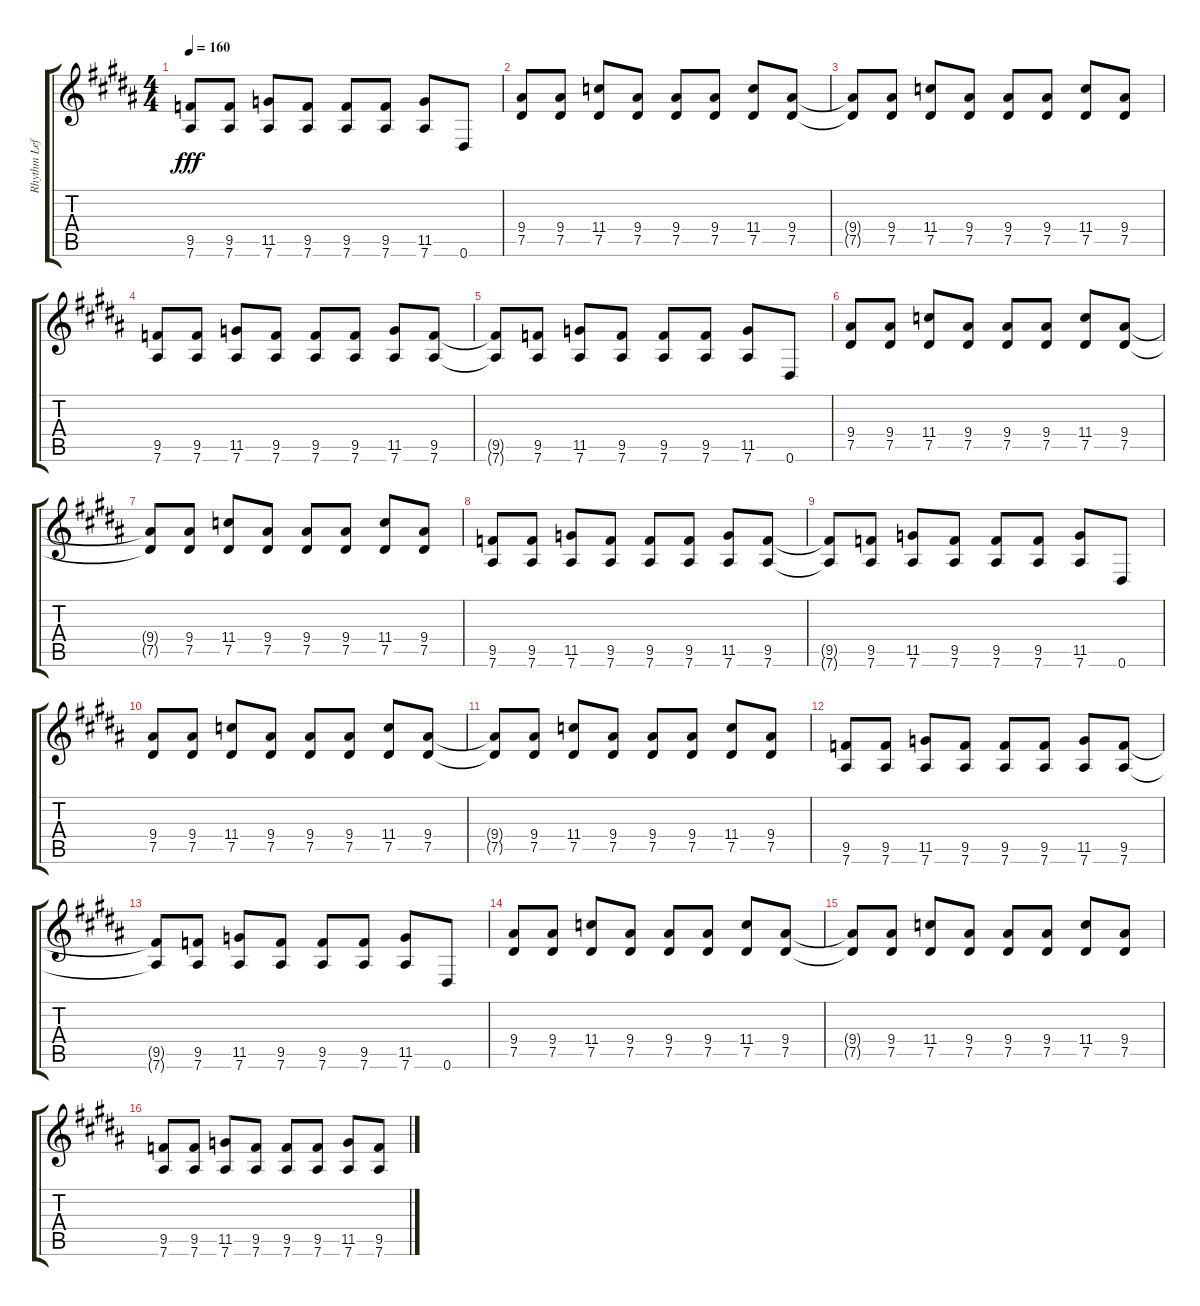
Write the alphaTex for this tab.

\track ("Rhythm Left" "Rhythm Lef") {instrument distortionguitar}
\staff {score tabs}
\tuning (Eb4 Bb3 Gb3 Db3 Ab2 Eb2) {hide}
\ts (4 4)
\tempo 160
\clef g2
\ks g#minor
(9.5{t} 7.6{t}).8{dy fff} (9.5 7.6).8 (11.5 7.6).8 (9.5 7.6).8 (9.5 7.6).8 (9.5 7.6).8 (11.5 7.6).8 0.6.8 |
(9.4 7.5).8 (9.4 7.5).8 (11.4 7.5).8 (9.4 7.5).8 (9.4 7.5).8 (9.4 7.5).8 (11.4 7.5).8 (9.4 7.5).8 |
(9.4{t} 7.5{t}).8 (9.4 7.5).8 (11.4 7.5).8 (9.4 7.5).8 (9.4 7.5).8 (9.4 7.5).8 (11.4 7.5).8 (9.4 7.5).8 |
\ks b
(9.5 7.6).8 (9.5 7.6).8 (11.5 7.6).8 (9.5 7.6).8 (9.5 7.6).8 (9.5 7.6).8 (11.5 7.6).8 (9.5 7.6).8 |
\ks g#minor
(9.5{t} 7.6{t}).8 (9.5 7.6).8 (11.5 7.6).8 (9.5 7.6).8 (9.5 7.6).8 (9.5 7.6).8 (11.5 7.6).8 0.6.8 |
(9.4 7.5).8 (9.4 7.5).8 (11.4 7.5).8 (9.4 7.5).8 (9.4 7.5).8 (9.4 7.5).8 (11.4 7.5).8 (9.4 7.5).8 |
(9.4{t} 7.5{t}).8 (9.4 7.5).8 (11.4 7.5).8 (9.4 7.5).8 (9.4 7.5).8 (9.4 7.5).8 (11.4 7.5).8 (9.4 7.5).8 |
\ks b
(9.5 7.6).8 (9.5 7.6).8 (11.5 7.6).8 (9.5 7.6).8 (9.5 7.6).8 (9.5 7.6).8 (11.5 7.6).8 (9.5 7.6).8 |
\ks g#minor
(9.5{t} 7.6{t}).8 (9.5 7.6).8 (11.5 7.6).8 (9.5 7.6).8 (9.5 7.6).8 (9.5 7.6).8 (11.5 7.6).8 0.6.8 |
(9.4 7.5).8 (9.4 7.5).8 (11.4 7.5).8 (9.4 7.5).8 (9.4 7.5).8 (9.4 7.5).8 (11.4 7.5).8 (9.4 7.5).8 |
(9.4{t} 7.5{t}).8 (9.4 7.5).8 (11.4 7.5).8 (9.4 7.5).8 (9.4 7.5).8 (9.4 7.5).8 (11.4 7.5).8 (9.4 7.5).8 |
\ks b
(9.5 7.6).8 (9.5 7.6).8 (11.5 7.6).8 (9.5 7.6).8 (9.5 7.6).8 (9.5 7.6).8 (11.5 7.6).8 (9.5 7.6).8 |
\ks g#minor
(9.5{t} 7.6{t}).8 (9.5 7.6).8 (11.5 7.6).8 (9.5 7.6).8 (9.5 7.6).8 (9.5 7.6).8 (11.5 7.6).8 0.6.8 |
(9.4 7.5).8 (9.4 7.5).8 (11.4 7.5).8 (9.4 7.5).8 (9.4 7.5).8 (9.4 7.5).8 (11.4 7.5).8 (9.4 7.5).8 |
(9.4{t} 7.5{t}).8 (9.4 7.5).8 (11.4 7.5).8 (9.4 7.5).8 (9.4 7.5).8 (9.4 7.5).8 (11.4 7.5).8 (9.4 7.5).8 |
\ks b
(9.5 7.6).8 (9.5 7.6).8 (11.5 7.6).8 (9.5 7.6).8 (9.5 7.6).8 (9.5 7.6).8 (11.5 7.6).8 (9.5 7.6).8
